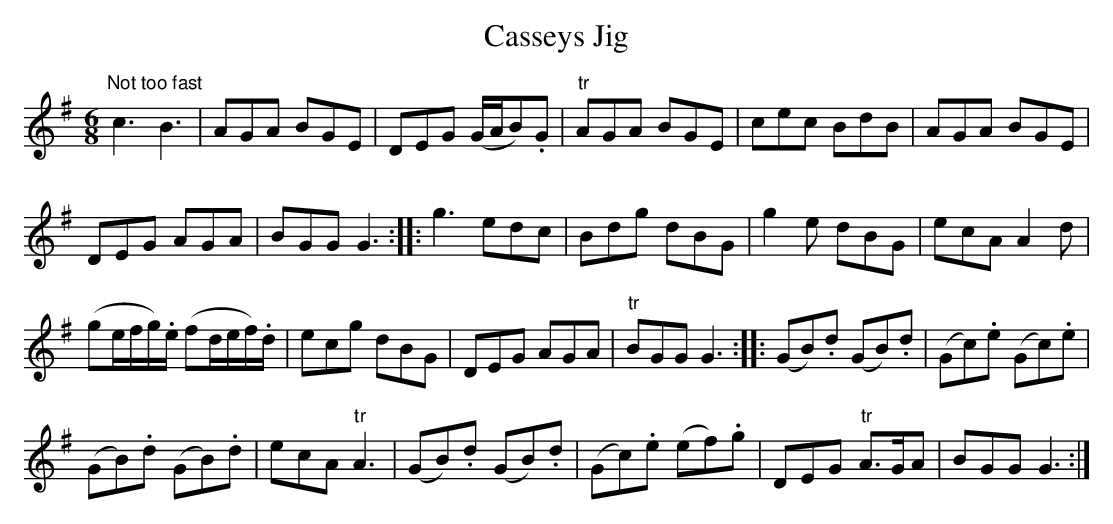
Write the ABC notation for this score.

X:1
T:Casseys Jig
M:6/8
K:G major
"Not too fast" c3 B3| AGA BGE| DEG (G/A/B).G| "tr"AGA BGE|\
cec BdB| AGA BGE|
DEG AGA| BGG G3::\
g3 edc| Bdg dBG| g2e dBG| ecA A2d|
(ge/f/g/).e/ (fd/e/f/).d/| ecg dBG| DEG AGA| "tr"BGG G3::\
(GB).d (GB).d| (Gc).e (Gc).e|
(GB).d (GB).d| ecA "tr"A3|\
(GB).d (GB).d| (Gc).e (ef).g| DEG "tr"A>GA| BGG G3:|
